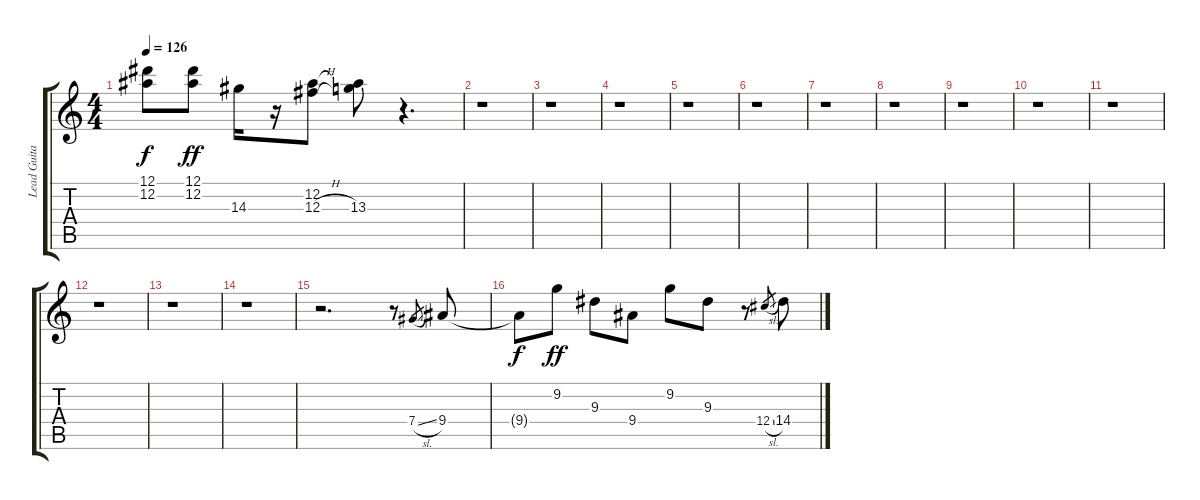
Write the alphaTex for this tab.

\track ("Lead Guitar" "Lead Guita") {instrument overdrivenguitar}
\staff {score tabs}
\tuning (Eb4 Bb3 Gb3 Db3 Ab2 Eb2) {hide}
\ts (4 4)
\tempo 126
\clef g2
\ks c
(12.1{t} 12.2{t}).8{dy f} (12.1 12.2).8{dy ff} 14.3.16 r.16 (12.2 12.3{h}).8 (12.2{t} 13.3).8 r.4{d} |
r.1 |
r.1 |
r.1 |
r.1 |
r.1 |
r.1 |
r.1 |
r.1 |
r.1 |
r.1 |
r.1 |
r.1 |
r.1 |
r.2{d} r.8 7.4{sl}.8{gr} 9.4.8 |
9.4{t}.8{dy f} 9.2.8{dy ff} 9.3.8 9.4.8 9.2.8 9.3.8 r.8 12.4{sl}.8{gr} 14.4.8
